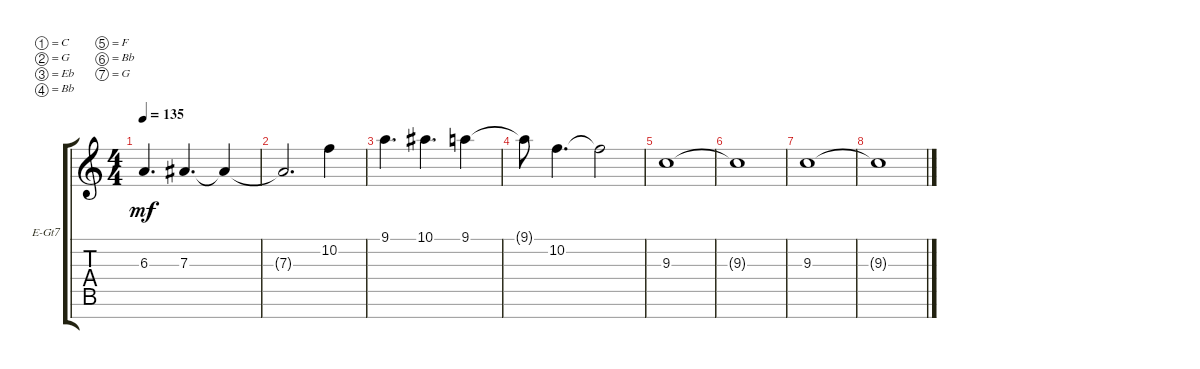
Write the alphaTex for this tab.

\defaultSystemsLayout 4
\bracketExtendMode groupsimilarinstruments
\firstSystemTrackNameOrientation horizontal
\otherSystemsTrackNameOrientation horizontal
\track ("Electric Guitar" "E-Gt7") {instrument distortionguitar}
\staff {score tabs}
\tuning (C4 G3 Eb3 Bb2 F2 Bb1 G1)
\ts (4 4)
\tempo 135
\clef g2
\ks c
6.3.4{d dy mf} 7.3.4{d} 7.3{t}.4 |
7.3{t}.2{d} 10.2.4 |
9.1.4{d} 10.1.4{d} 9.1.4 |
9.1{t}.8 10.2.4{d} 10.2{t}.2 |
9.3.1 |
9.3{t}.1 |
9.3.1 |
9.3{t}.1
